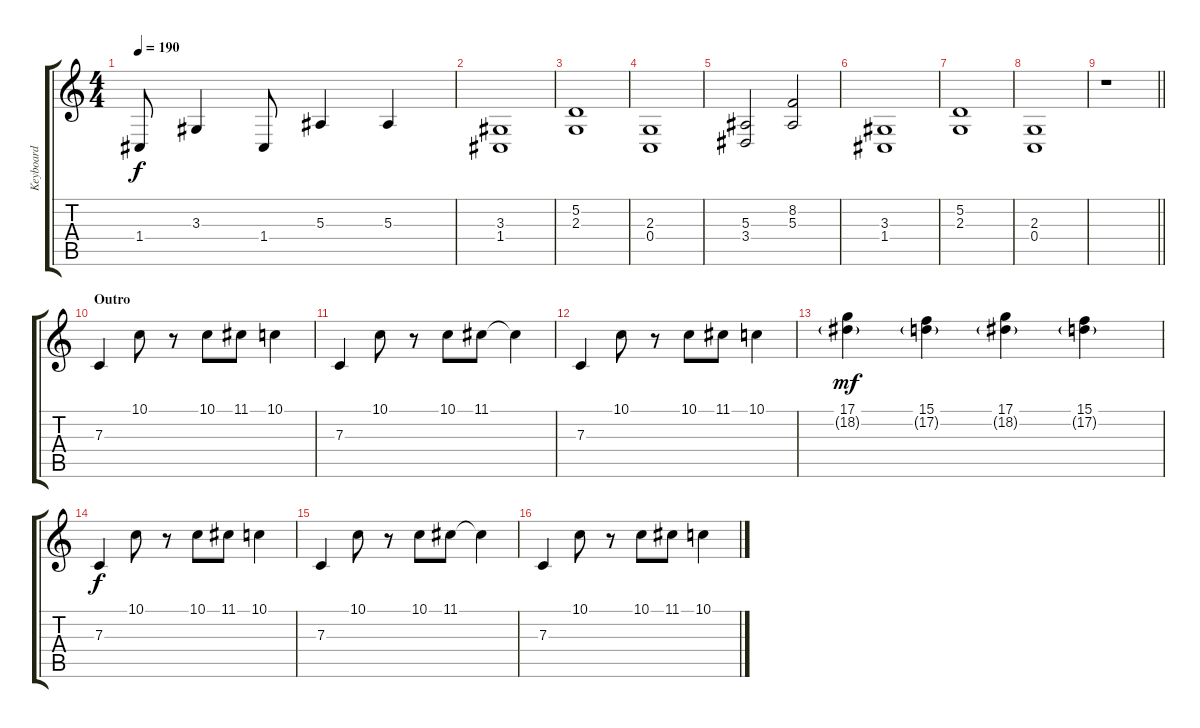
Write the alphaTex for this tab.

\track ("Keyboard" "Keyboard") {instrument stringensemble1}
\staff {score tabs}
\tuning (D4 A3 F3 C3 G2 C2) {hide}
\ts (4 4)
\tempo 190
\clef g2
\ks c
1.4.8{dy f} 3.3.4 1.4.8 5.3.4 5.3.4 |
(3.3 1.4).1 |
(5.2 2.3).1 |
(2.3 0.4).1 |
(5.3 3.4).2 (8.2 5.3).2 |
(3.3 1.4).1 |
(5.2 2.3).1 |
(2.3 0.4).1 |
\barLineRight lightlight
r.1 |
\section ("" "Outro")
7.3.4{volume 10} 10.1.8 r.8 10.1.8 11.1.8 10.1.4 |
7.3.4 10.1.8 r.8 10.1.8 11.1.8 11.1{t}.4 |
7.3.4 10.1.8 r.8 10.1.8 11.1.8 10.1.4 |
(17.1 18.2{g}).4{dy mf} (15.1 17.2{g}).4 (17.1 18.2{g}).4 (15.1 17.2{g}).4 |
7.3.4{dy f} 10.1.8 r.8 10.1.8 11.1.8 10.1.4 |
7.3.4 10.1.8 r.8 10.1.8 11.1.8 11.1{t}.4 |
7.3.4 10.1.8 r.8 10.1.8 11.1.8 10.1.4
